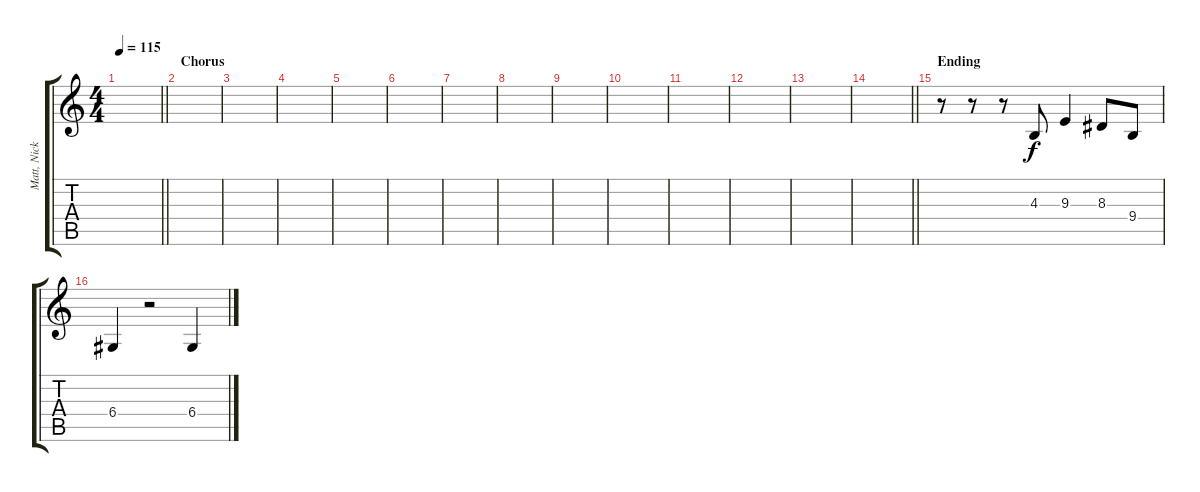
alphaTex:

\track ("Matt, Nick Jamie vocals" "Matt, Nick") {instrument oboe}
\staff {score tabs}
\tuning (E4 B3 G3 D3 A2 E2) {hide}
\ts (4 4)
\tempo 115
\clef g2
\barLineRight lightlight
\ks c
|
\section ("" "Chorus")
|
|
|
|
|
|
|
|
|
|
|
|
\barLineRight lightlight
|
\section ("" "Ending")
r.8 r.8 r.8 4.3.8 9.3.4 8.3.8 9.4.8 |
6.4.4 r.2 6.4.4
